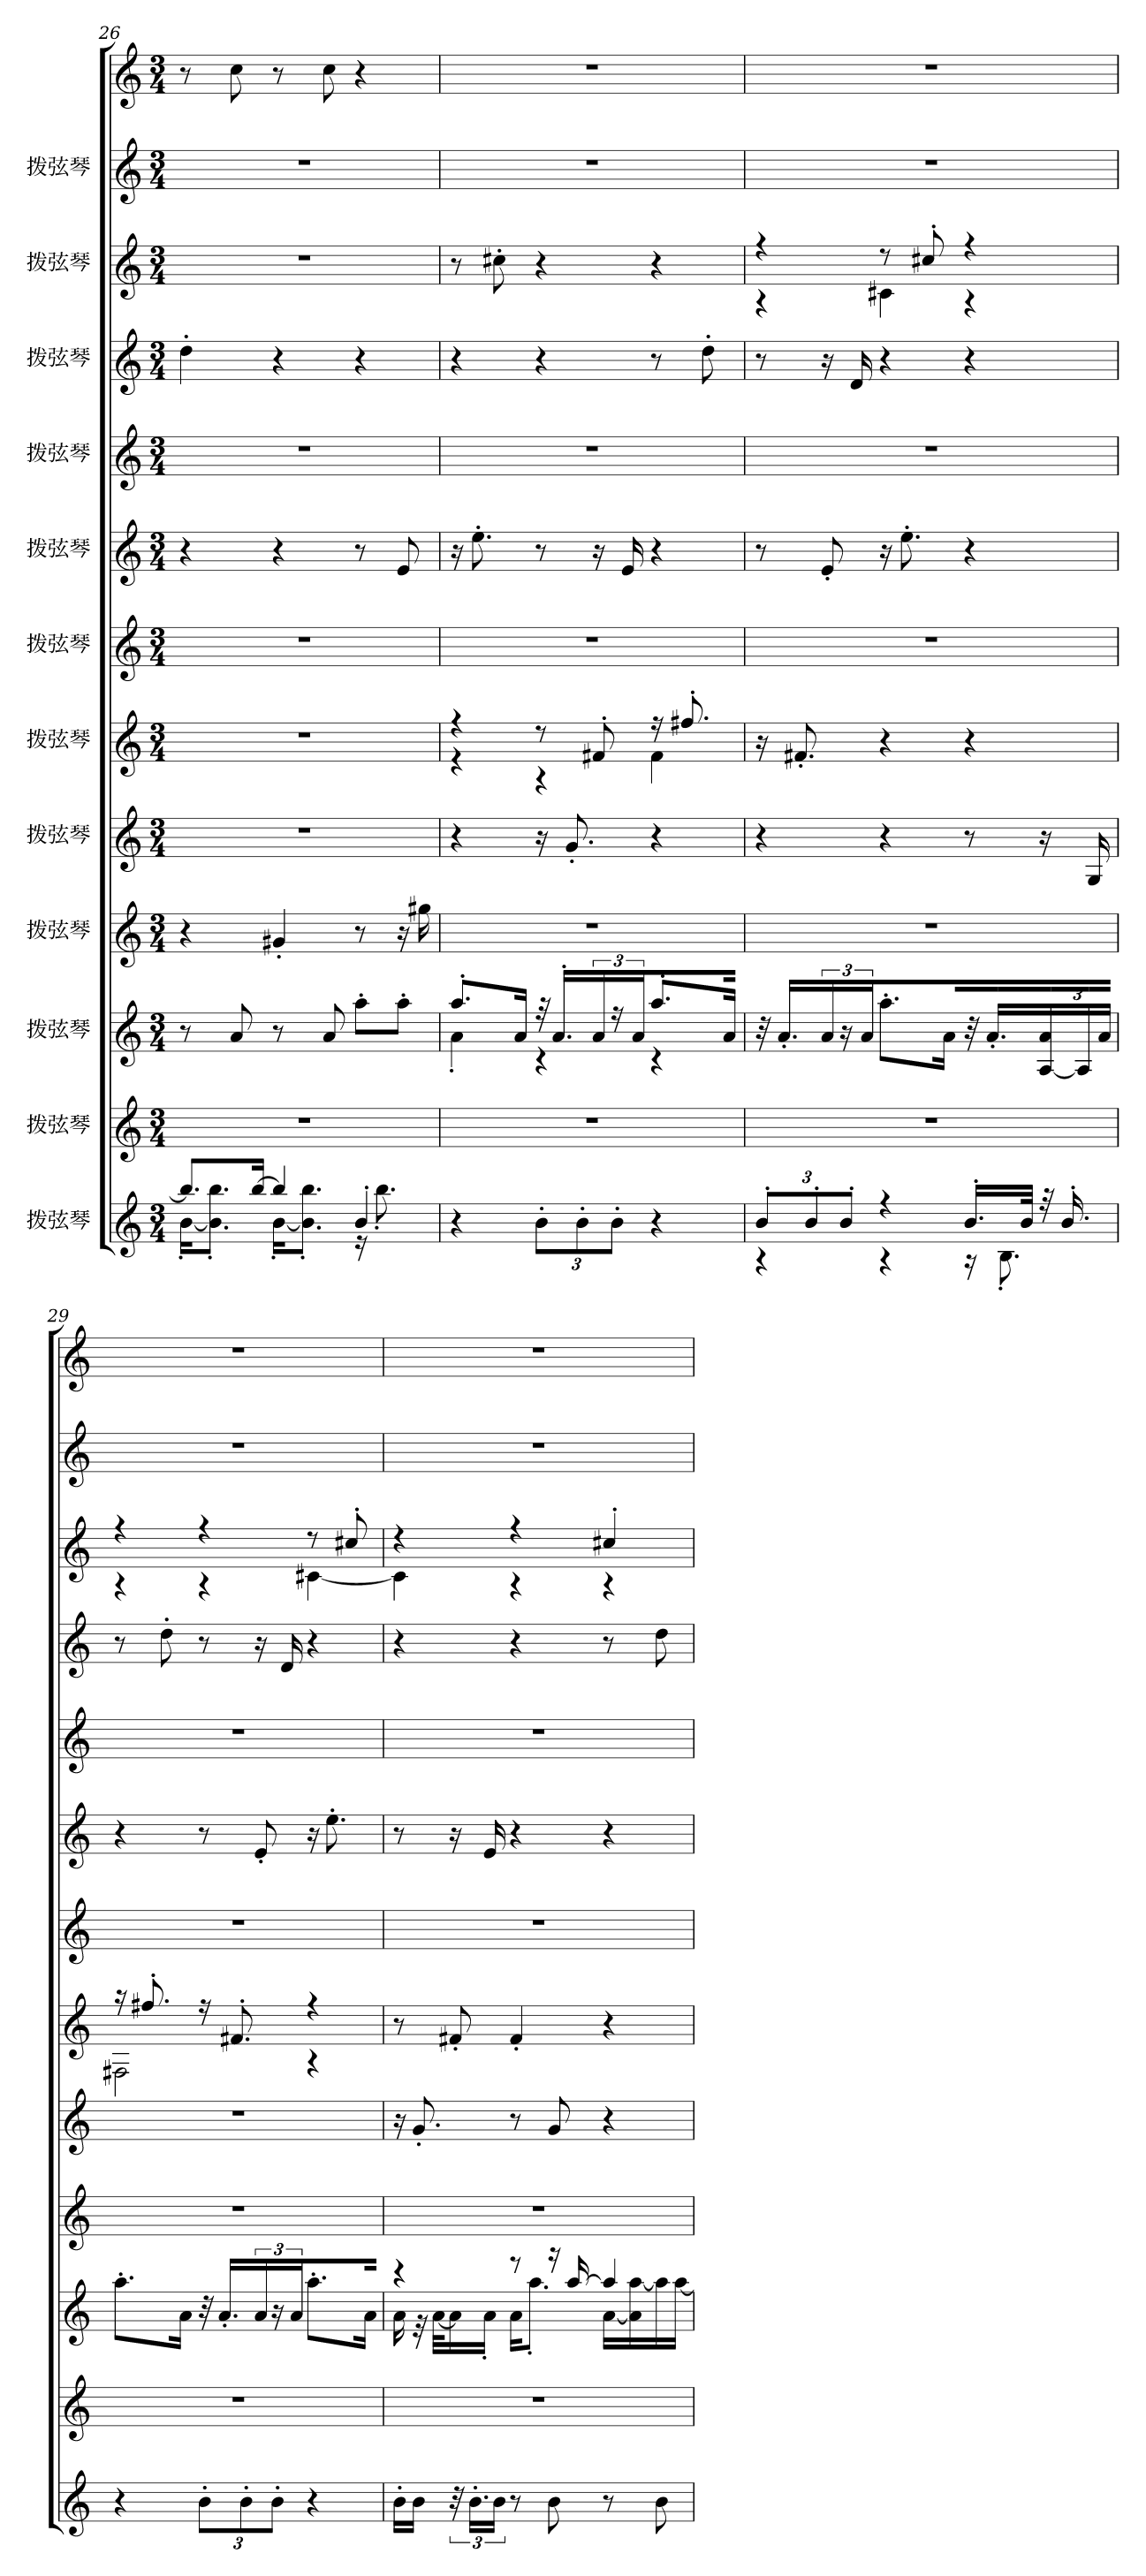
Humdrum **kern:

**kern	**kern	**kern	**kern	**kern	**kern	**kern	**kern	**kern	**kern	**kern	**kern	**kern
*part12	*part11	*part10	*part9	*part8	*part7	*part6	*part5	*part4	*part3	*part2	*part1	*part1
*staff13	*staff12	*staff11	*staff10	*staff9	*staff8	*staff7	*staff6	*staff5	*staff4	*staff3	*staff2	*staff1
*I"拨弦琴	*I"拨弦琴	*I"拨弦琴	*I"拨弦琴	*I"拨弦琴	*I"拨弦琴	*I"拨弦琴	*I"拨弦琴	*I"拨弦琴	*I"拨弦琴	*I"拨弦琴	*I"拨弦琴	*
!!LO:PB:g=z
*clefG2	*clefG2	*clefG2	*clefG2	*clefG2	*clefG2	*clefG2	*clefG2	*clefG2	*clefG2	*clefG2	*clefG2	*clefG2
*k[]	*k[]	*k[]	*k[]	*k[]	*k[]	*k[]	*k[]	*k[]	*k[]	*k[]	*k[]	*k[]
*M3/4	*M3/4	*M3/4	*M3/4	*M3/4	*M3/4	*M3/4	*M3/4	*M3/4	*M3/4	*M3/4	*M3/4	*M3/4
=26	=26	=26	=26	=26	=26	=26	=26	=26	=26	=26	=26	=26
*^	*	*	*	*	*	*	*	*	*	*	*	*
8.bb/L]	[16b'\KL	2.r	8r	4r	2.r	2.r	2.r	4r	2.r	4dd'\	2.r	2.r	8r
.	8.b\]' 8.bb\'J	.	.	.	.	.	.	.	.	.	.	.	.
.	.	.	8a/	.	.	.	.	.	.	.	.	.	8cc\
[16bb/Jk	.	.	.	.	.	.	.	.	.	.	.	.	.
4bb/]	[16b'\KL	.	8r	4g#X'/	.	.	.	4r	.	4r	.	.	8r
.	8.b\]' 8.bb\'J	.	.	.	.	.	.	.	.	.	.	.	.
.	.	.	8a/	.	.	.	.	.	.	.	.	.	8cc\
4b'/	16r	.	8aa'\L	8r	.	.	.	8r	.	4r	.	.	4r
.	8.bb'\	.	.	.	.	.	.	.	.	.	.	.	.
.	.	.	8aa'\J	16r	.	.	.	8e/	.	.	.	.	.
.	.	.	.	16gg#X\	.	.	.	.	.	.	.	.	.
*v	*v	*	*	*	*	*	*	*	*	*	*	*	*
=27	=27	=27	=27	=27	=27	=27	=27	=27	=27	=27	=27	=27
*	*	*^	*	*	*^	*	*	*	*	*	*	*
4r	2.r	8.aa'/L	4a'\	2.r	4r	4r	4r	2.r	16r	2.r	4r	8r	2.r	2.r
.	.	.	.	.	.	.	.	.	8.ee'\	.	.	.	.	.
.	.	.	.	.	.	.	.	.	.	.	.	8cc#X'\	.	.
.	.	16a/Jk	.	.	.	.	.	.	.	.	.	.	.	.
*Xbrackettup	*	*	*	*	*	*	*	*	*	*	*	*	*	*
12b'\L	.	32r	4r	.	16r	8r	4r	.	8r	.	4r	4r	.	.
.	.	16.a'/LL	.	.	.	.	.	.	.	.	.	.	.	.
.	.	.	.	.	8.g'/	.	.	.	.	.	.	.	.	.
12b'\	.	.	.	.	.	.	.	.	.	.	.	.	.	.
.	.	24a/JJ	.	.	.	8f#X'/	.	.	16r	.	.	.	.	.
12b'\J	.	24r	.	.	.	.	.	.	.	.	.	.	.	.
.	.	.	.	.	.	.	.	.	16e/	.	.	.	.	.
.	.	24a/	.	.	.	.	.	.	.	.	.	.	.	.
4r	.	8.aa'/L	4r	.	4r	16r	4f#\	.	4r	.	8r	4r	.	.
.	.	.	.	.	.	8.ff#X'/	.	.	.	.	.	.	.	.
.	.	.	.	.	.	.	.	.	.	.	8dd'\	.	.	.
.	.	16a/Jk	.	.	.	.	.	.	.	.	.	.	.	.
*	*	*v	*v	*	*	*v	*v	*	*	*	*	*	*	*
=28	=28	=28	=28	=28	=28	=28	=28	=28	=28	=28	=28	=28
*^	*	*	*	*	*	*	*	*	*	*^	*	*
12b'/L	4r	2.r	32r	2.r	4r	16r	2.r	8r	2.r	8r	4r	4r	2.r	2.r
.	.	.	16.a'/LL	.	.	.	.	.	.	.	.	.	.	.
.	.	.	.	.	.	8.f#X'/	.	.	.	.	.	.	.	.
12b'/	.	.	.	.	.	.	.	.	.	.	.	.	.	.
.	.	.	24a/JJ	.	.	.	.	8e'/	.	16r	.	.	.	.
12b'/J	.	.	24r	.	.	.	.	.	.	.	.	.	.	.
.	.	.	.	.	.	.	.	.	.	16d/	.	.	.	.
.	.	.	24a/	.	.	.	.	.	.	.	.	.	.	.
4r	4r	.	8.aa'\L	.	4r	4r	.	16r	.	4r	8r	4c#X\	.	.
.	.	.	.	.	.	.	.	8.ee'\	.	.	.	.	.	.
.	.	.	.	.	.	.	.	.	.	.	8cc#X'/	.	.	.
.	.	.	16a\Jk	.	.	.	.	.	.	.	.	.	.	.
16.b'/LL	16r	.	32r	.	8r	4r	.	4r	.	4r	4r	4r	.	.
.	.	.	16.a'/LL	.	.	.	.	.	.	.	.	.	.	.
.	8.B'\	.	.	.	.	.	.	.	.	.	.	.	.	.
32b/JJk	.	.	.	.	.	.	.	.	.	.	.	.	.	.
*	*	*	*Xbrackettup	*	*	*	*	*	*	*	*	*	*	*
32r	.	.	[24A/ 24a/	.	16r	.	.	.	.	.	.	.	.	.
16.b'/	.	.	.	.	.	.	.	.	.	.	.	.	.	.
.	.	.	24A/]	.	.	.	.	.	.	.	.	.	.	.
.	.	.	.	.	16G/	.	.	.	.	.	.	.	.	.
.	.	.	24a/JJ	.	.	.	.	.	.	.	.	.	.	.
*v	*v	*	*	*	*	*	*	*	*	*	*	*	*	*
!!LO:PB:g=z
=29	=29	=29	=29	=29	=29	=29	=29	=29	=29	=29	=29	=29	=29
*	*	*	*	*	*^	*	*	*	*	*	*	*	*
4r	2.r	8.aa'\L	2.r	2.r	16r	2F#X\	2.r	4r	2.r	8r	4r	4r	2.r	2.r
.	.	.	.	.	8.ff#X'/	.	.	.	.	.	.	.	.	.
.	.	.	.	.	.	.	.	.	.	8dd'\	.	.	.	.
.	.	16a\Jk	.	.	.	.	.	.	.	.	.	.	.	.
12b'\L	.	32r	.	.	16r	.	.	8r	.	8r	4r	4r	.	.
.	.	16.a'/LL	.	.	.	.	.	.	.	.	.	.	.	.
.	.	.	.	.	8.f#X'/	.	.	.	.	.	.	.	.	.
12b'\	.	.	.	.	.	.	.	.	.	.	.	.	.	.
*	*	*brackettup	*	*	*	*	*	*	*	*	*	*	*	*
.	.	24a/JJ	.	.	.	.	.	8e'/	.	16r	.	.	.	.
12b'\J	.	24r	.	.	.	.	.	.	.	.	.	.	.	.
.	.	.	.	.	.	.	.	.	.	16d/	.	.	.	.
.	.	24a/	.	.	.	.	.	.	.	.	.	.	.	.
4r	.	8.aa'\L	.	.	4r	4r	.	16r	.	4r	8r	[4c#X\	.	.
.	.	.	.	.	.	.	.	8.ee'\	.	.	.	.	.	.
.	.	.	.	.	.	.	.	.	.	.	8cc#X'/	.	.	.
.	.	16a\Jk	.	.	.	.	.	.	.	.	.	.	.	.
*	*	*	*	*	*v	*v	*	*	*	*	*	*	*	*
=30	=30	=30	=30	=30	=30	=30	=30	=30	=30	=30	=30	=30	=30
*	*	*^	*	*	*	*	*	*	*	*	*	*	*
16b'\LL	2.r	4r	16a\	2.r	16r	8r	2.r	8r	2.r	4r	4r	4c#\]	2.r	2.r
16b\JJ	.	.	32r	.	8.g'/	.	.	.	.	.	.	.	.	.
.	.	.	[32a\KLL	.	.	.	.	.	.	.	.	.	.	.
*brackettup	*	*	*	*	*	*	*	*	*	*	*	*	*	*
48r	.	.	16a\]	.	.	8f#X'/	.	16r	.	.	.	.	.	.
24.b'\LL	.	.	.	.	.	.	.	.	.	.	.	.	.	.
.	.	.	16a'\JJ	.	.	.	.	16e/	.	.	.	.	.	.
24b\JJ	.	.	.	.	.	.	.	.	.	.	.	.	.	.
8r	.	8r	16a\KL	.	8r	4f#'/	.	4r	.	4r	4r	4r	.	.
.	.	.	8.aa'\J	.	.	.	.	.	.	.	.	.	.	.
8b\	.	16r	.	.	8g/	.	.	.	.	.	.	.	.	.
.	.	[16aa/	.	.	.	.	.	.	.	.	.	.	.	.
8r	.	4aa/]	[16a\LL	.	4r	4r	.	4r	.	8r	4cc#X'/	4r	.	.
.	.	.	16a\] [16aa\	.	.	.	.	.	.	.	.	.	.	.
8b\	.	.	16aa\]	.	.	.	.	.	.	8dd\	.	.	.	.
.	.	.	[16aa\JJ	.	.	.	.	.	.	.	.	.	.	.
*	*	*v	*v	*	*	*	*	*	*	*	*v	*v	*	*
=	=	=	=	=	=	=	=	=	=	=	=	=
*-	*-	*-	*-	*-	*-	*-	*-	*-	*-	*-	*-	*-
